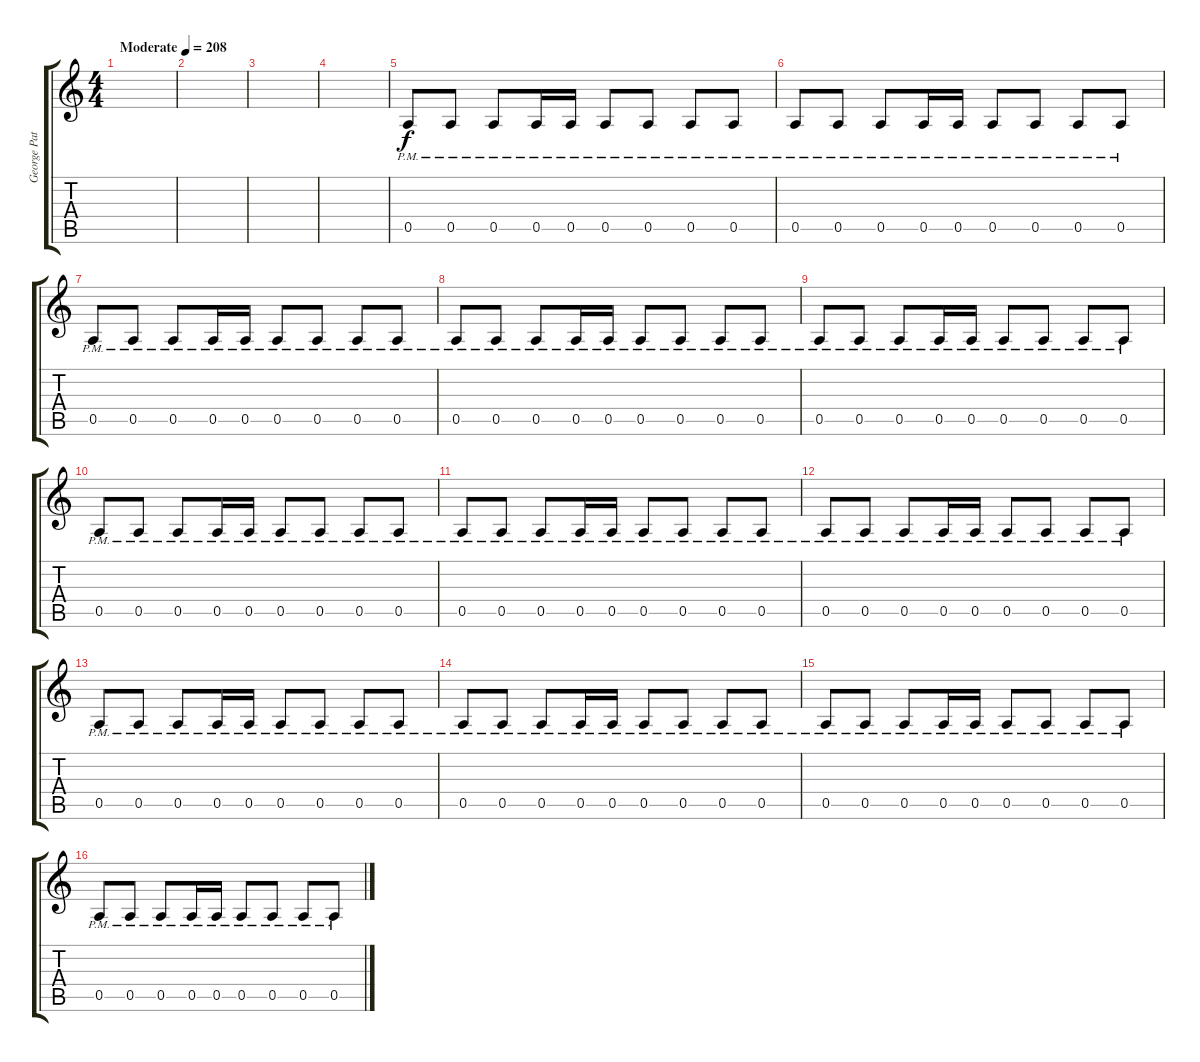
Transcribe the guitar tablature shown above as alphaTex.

\track ("George Patas" "George Pat") {instrument distortionguitar}
\staff {score tabs}
\tuning (E4 B3 G3 D3 A2 E2) {hide}
\ts (4 4)
\tempo (208 "Moderate")
\clef g2
\ks c
|
|
|
|
0.5{pm}.8 0.5{pm}.8 0.5{pm}.8 0.5{pm}.16 0.5{pm}.16 0.5{pm}.8 0.5{pm}.8 0.5{pm}.8 0.5{pm}.8 |
0.5{pm}.8 0.5{pm}.8 0.5{pm}.8 0.5{pm}.16 0.5{pm}.16 0.5{pm}.8 0.5{pm}.8 0.5{pm}.8 0.5{pm}.8 |
0.5{pm}.8 0.5{pm}.8 0.5{pm}.8 0.5{pm}.16 0.5{pm}.16 0.5{pm}.8 0.5{pm}.8 0.5{pm}.8 0.5{pm}.8 |
0.5{pm}.8 0.5{pm}.8 0.5{pm}.8 0.5{pm}.16 0.5{pm}.16 0.5{pm}.8 0.5{pm}.8 0.5{pm}.8 0.5{pm}.8 |
0.5{pm}.8 0.5{pm}.8 0.5{pm}.8 0.5{pm}.16 0.5{pm}.16 0.5{pm}.8 0.5{pm}.8 0.5{pm}.8 0.5{pm}.8 |
0.5{pm}.8 0.5{pm}.8 0.5{pm}.8 0.5{pm}.16 0.5{pm}.16 0.5{pm}.8 0.5{pm}.8 0.5{pm}.8 0.5{pm}.8 |
0.5{pm}.8 0.5{pm}.8 0.5{pm}.8 0.5{pm}.16 0.5{pm}.16 0.5{pm}.8 0.5{pm}.8 0.5{pm}.8 0.5{pm}.8 |
0.5{pm}.8 0.5{pm}.8 0.5{pm}.8 0.5{pm}.16 0.5{pm}.16 0.5{pm}.8 0.5{pm}.8 0.5{pm}.8 0.5{pm}.8 |
0.5{pm}.8 0.5{pm}.8 0.5{pm}.8 0.5{pm}.16 0.5{pm}.16 0.5{pm}.8 0.5{pm}.8 0.5{pm}.8 0.5{pm}.8 |
0.5{pm}.8 0.5{pm}.8 0.5{pm}.8 0.5{pm}.16 0.5{pm}.16 0.5{pm}.8 0.5{pm}.8 0.5{pm}.8 0.5{pm}.8 |
0.5{pm}.8 0.5{pm}.8 0.5{pm}.8 0.5{pm}.16 0.5{pm}.16 0.5{pm}.8 0.5{pm}.8 0.5{pm}.8 0.5{pm}.8 |
0.5{pm}.8 0.5{pm}.8 0.5{pm}.8 0.5{pm}.16 0.5{pm}.16 0.5{pm}.8 0.5{pm}.8 0.5{pm}.8 0.5{pm}.8
